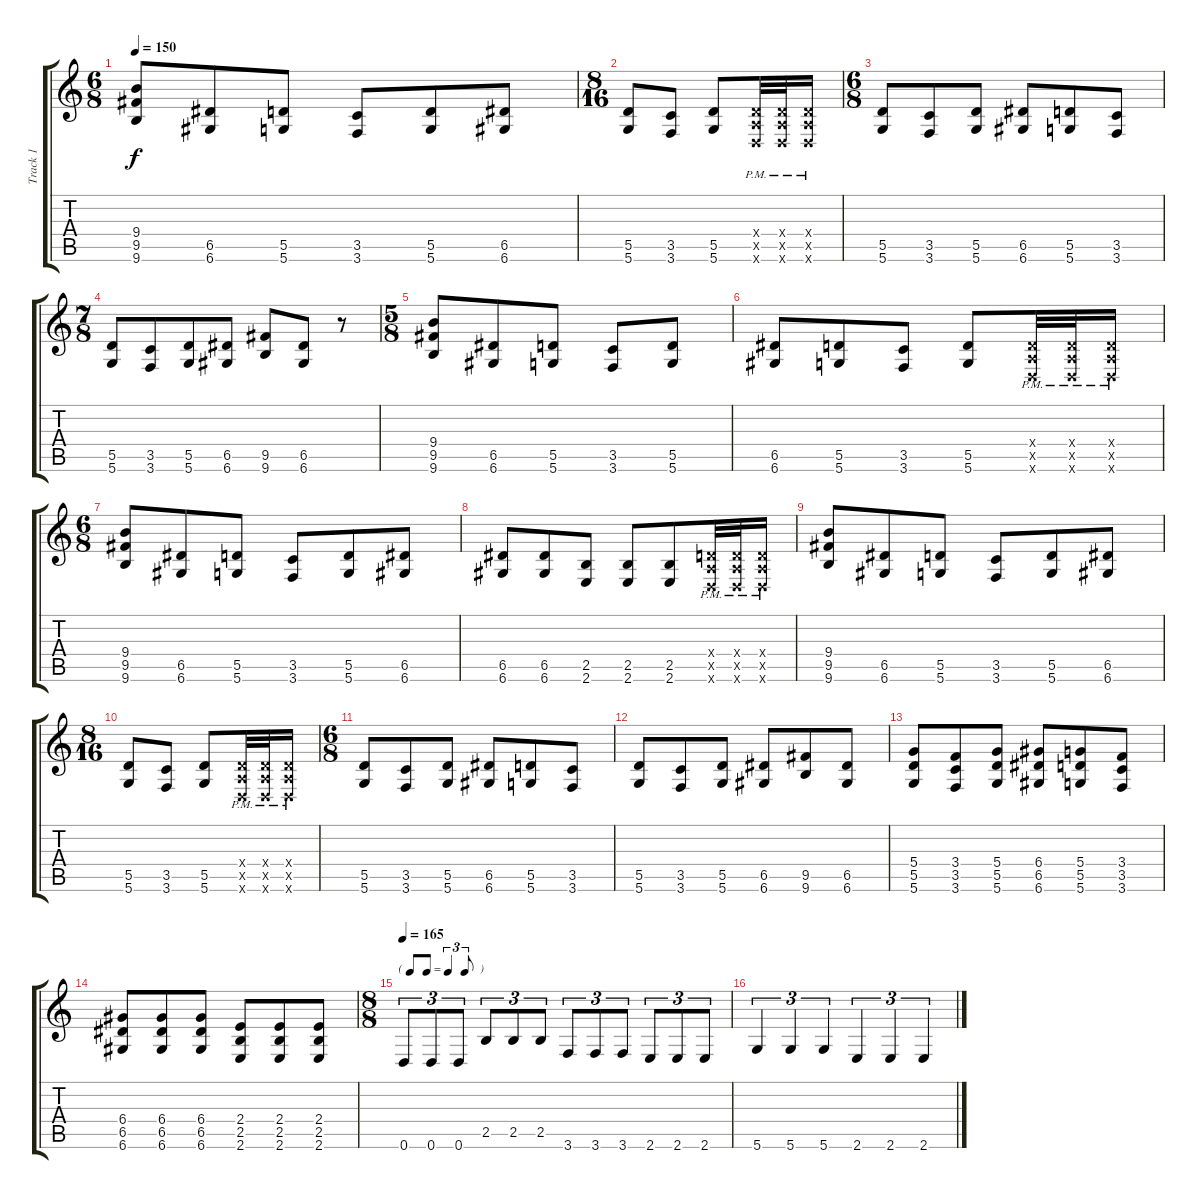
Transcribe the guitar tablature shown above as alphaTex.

\track ("Track 1" "Track 1") {instrument distortionguitar}
\staff {score tabs}
\tuning (E4 B3 G3 D3 A2 D2) {hide}
\ts (6 8)
\tempo 150
\clef g2
\ks c
(9.4 9.5 9.6).8{dy f} (6.5 6.6).8 (5.5 5.6).8 (3.5 3.6).8 (5.5 5.6).8 (6.5 6.6).8 |
\ts (8 16)
(5.5 5.6).8 (3.5 3.6).8 (5.5 5.6).8 (0.4{pm x} 0.5{pm x} 0.6{pm x}).32 (0.4{pm x} 0.5{pm x} 0.6{pm x}).32 (0.4{pm x} 0.5{pm x} 0.6{pm x}).16 |
\ts (6 8)
(5.5 5.6).8 (3.5 3.6).8 (5.5 5.6).8 (6.5 6.6).8 (5.5 5.6).8 (3.5 3.6).8 |
\ts (7 8)
(5.5 5.6).8 (3.5 3.6).8 (5.5 5.6).8 (6.5 6.6).8 (9.5 9.6).8 (6.5 6.6).8 r.8 |
\ts (5 8)
(9.4 9.5 9.6).8 (6.5 6.6).8 (5.5 5.6).8 (3.5 3.6).8 (5.5 5.6).8 |
(6.5 6.6).8 (5.5 5.6).8 (3.5 3.6).8 (5.5 5.6).8 (0.4{pm x} 0.5{pm x} 0.6{pm x}).32 (0.4{pm x} 0.5{pm x} 0.6{pm x}).32 (0.4{pm x} 0.5{pm x} 0.6{pm x}).16 |
\ts (6 8)
(9.4 9.5 9.6).8 (6.5 6.6).8 (5.5 5.6).8 (3.5 3.6).8 (5.5 5.6).8 (6.5 6.6).8 |
(6.5 6.6).8 (6.5 6.6).8 (2.5 2.6).8 (2.5 2.6).8 (2.5 2.6).8 (0.4{pm x} 0.5{pm x} 0.6{pm x}).32 (0.4{pm x} 0.5{pm x} 0.6{pm x}).32 (0.4{pm x} 0.5{pm x} 0.6{pm x}).16 |
(9.4 9.5 9.6).8 (6.5 6.6).8 (5.5 5.6).8 (3.5 3.6).8 (5.5 5.6).8 (6.5 6.6).8 |
\ts (8 16)
(5.5 5.6).8 (3.5 3.6).8 (5.5 5.6).8 (0.4{pm x} 0.5{pm x} 0.6{pm x}).32 (0.4{pm x} 0.5{pm x} 0.6{pm x}).32 (0.4{pm x} 0.5{pm x} 0.6{pm x}).16 |
\ts (6 8)
(5.5 5.6).8 (3.5 3.6).8 (5.5 5.6).8 (6.5 6.6).8 (5.5 5.6).8 (3.5 3.6).8 |
(5.5 5.6).8 (3.5 3.6).8 (5.5 5.6).8 (6.5 6.6).8 (9.5 9.6).8 (6.5 6.6).8 |
(5.4 5.5 5.6).8 (3.4 3.5 3.6).8 (5.4 5.5 5.6).8 (6.4 6.5 6.6).8 (5.4 5.5 5.6).8 (3.4 3.5 3.6).8 |
(6.4 6.5 6.6).8 (6.4 6.5 6.6).8 (6.4 6.5 6.6).8 (2.4 2.5 2.6).8 (2.4 2.5 2.6).8 (2.4 2.5 2.6).8 |
\ts (8 8)
\tf triplet8th
\tempo 165
0.6.8{tu (3 2)} 0.6.8{tu (3 2)} 0.6.8{tu (3 2)} 2.5.8{tu (3 2)} 2.5.8{tu (3 2)} 2.5.8{tu (3 2)} 3.6.8{tu (3 2)} 3.6.8{tu (3 2)} 3.6.8{tu (3 2)} 2.6.8{tu (3 2)} 2.6.8{tu (3 2)} 2.6.8{tu (3 2)} |
5.6.4{tu (3 2)} 5.6.4{tu (3 2)} 5.6.4{tu (3 2)} 2.6.4{tu (3 2)} 2.6.4{tu (3 2)} 2.6.4{tu (3 2)}
